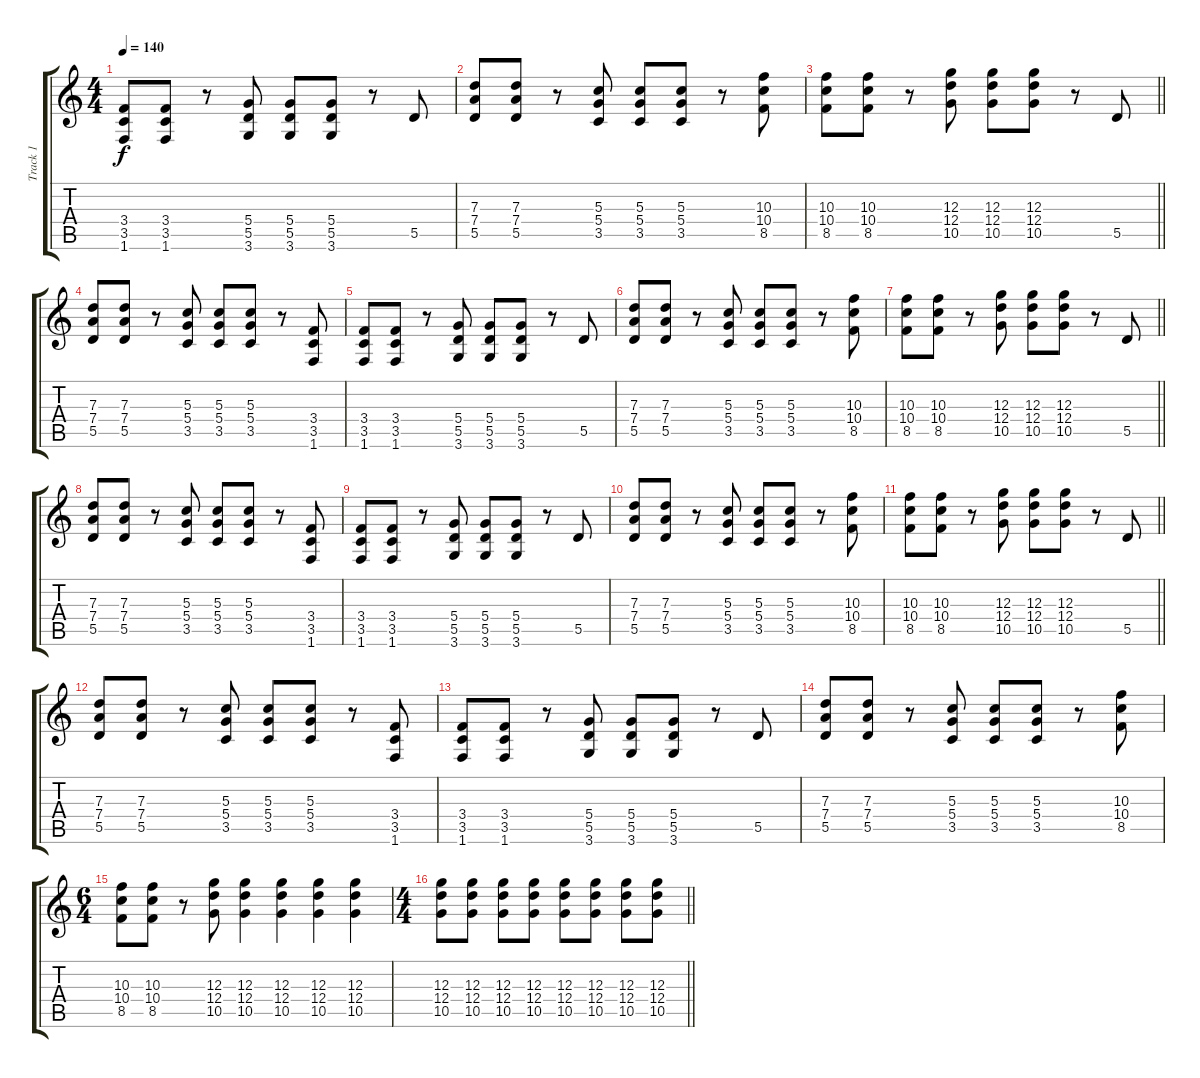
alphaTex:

\track ("Track 1" "Track 1") {instrument distortionguitar}
\staff {score tabs}
\tuning (E4 B3 G3 D3 A2 E2) {hide}
\ts (4 4)
\tempo 140
\clef g2
\ks c
(3.4 3.5 1.6).8{dy f} (3.4 3.5 1.6).8 r.8 (5.4 5.5 3.6).8 (5.4 5.5 3.6).8 (5.4 5.5 3.6).8 r.8 5.5.8 |
(7.3 7.4 5.5).8 (7.3 7.4 5.5).8 r.8 (5.3 5.4 3.5).8 (5.3 5.4 3.5).8 (5.3 5.4 3.5).8 r.8 (10.3 10.4 8.5).8 |
\barLineRight lightlight
(10.3 10.4 8.5).8 (10.3 10.4 8.5).8 r.8 (12.3 12.4 10.5).8 (12.3 12.4 10.5).8 (12.3 12.4 10.5).8 r.8 5.5.8 |
(7.3 7.4 5.5).8 (7.3 7.4 5.5).8 r.8 (5.3 5.4 3.5).8 (5.3 5.4 3.5).8 (5.3 5.4 3.5).8 r.8 (3.4 3.5 1.6).8 |
(3.4 3.5 1.6).8 (3.4 3.5 1.6).8 r.8 (5.4 5.5 3.6).8 (5.4 5.5 3.6).8 (5.4 5.5 3.6).8 r.8 5.5.8 |
(7.3 7.4 5.5).8 (7.3 7.4 5.5).8 r.8 (5.3 5.4 3.5).8 (5.3 5.4 3.5).8 (5.3 5.4 3.5).8 r.8 (10.3 10.4 8.5).8 |
\barLineRight lightlight
(10.3 10.4 8.5).8 (10.3 10.4 8.5).8 r.8 (12.3 12.4 10.5).8 (12.3 12.4 10.5).8 (12.3 12.4 10.5).8 r.8 5.5.8 |
(7.3 7.4 5.5).8 (7.3 7.4 5.5).8 r.8 (5.3 5.4 3.5).8 (5.3 5.4 3.5).8 (5.3 5.4 3.5).8 r.8 (3.4 3.5 1.6).8 |
(3.4 3.5 1.6).8 (3.4 3.5 1.6).8 r.8 (5.4 5.5 3.6).8 (5.4 5.5 3.6).8 (5.4 5.5 3.6).8 r.8 5.5.8 |
(7.3 7.4 5.5).8 (7.3 7.4 5.5).8 r.8 (5.3 5.4 3.5).8 (5.3 5.4 3.5).8 (5.3 5.4 3.5).8 r.8 (10.3 10.4 8.5).8 |
\barLineRight lightlight
(10.3 10.4 8.5).8 (10.3 10.4 8.5).8 r.8 (12.3 12.4 10.5).8 (12.3 12.4 10.5).8 (12.3 12.4 10.5).8 r.8 5.5.8 |
(7.3 7.4 5.5).8 (7.3 7.4 5.5).8 r.8 (5.3 5.4 3.5).8 (5.3 5.4 3.5).8 (5.3 5.4 3.5).8 r.8 (3.4 3.5 1.6).8 |
(3.4 3.5 1.6).8 (3.4 3.5 1.6).8 r.8 (5.4 5.5 3.6).8 (5.4 5.5 3.6).8 (5.4 5.5 3.6).8 r.8 5.5.8 |
(7.3 7.4 5.5).8 (7.3 7.4 5.5).8 r.8 (5.3 5.4 3.5).8 (5.3 5.4 3.5).8 (5.3 5.4 3.5).8 r.8 (10.3 10.4 8.5).8 |
\ts (6 4)
(10.3 10.4 8.5).8 (10.3 10.4 8.5).8 r.8 (12.3 12.4 10.5).8 (12.3 12.4 10.5).4 (12.3 12.4 10.5).4 (12.3 12.4 10.5).4 (12.3 12.4 10.5).4 |
\ts (4 4)
\barLineRight lightlight
(12.3 12.4 10.5).8 (12.3 12.4 10.5).8 (12.3 12.4 10.5).8 (12.3 12.4 10.5).8 (12.3 12.4 10.5).8 (12.3 12.4 10.5).8 (12.3 12.4 10.5).8 (12.3 12.4 10.5).8
